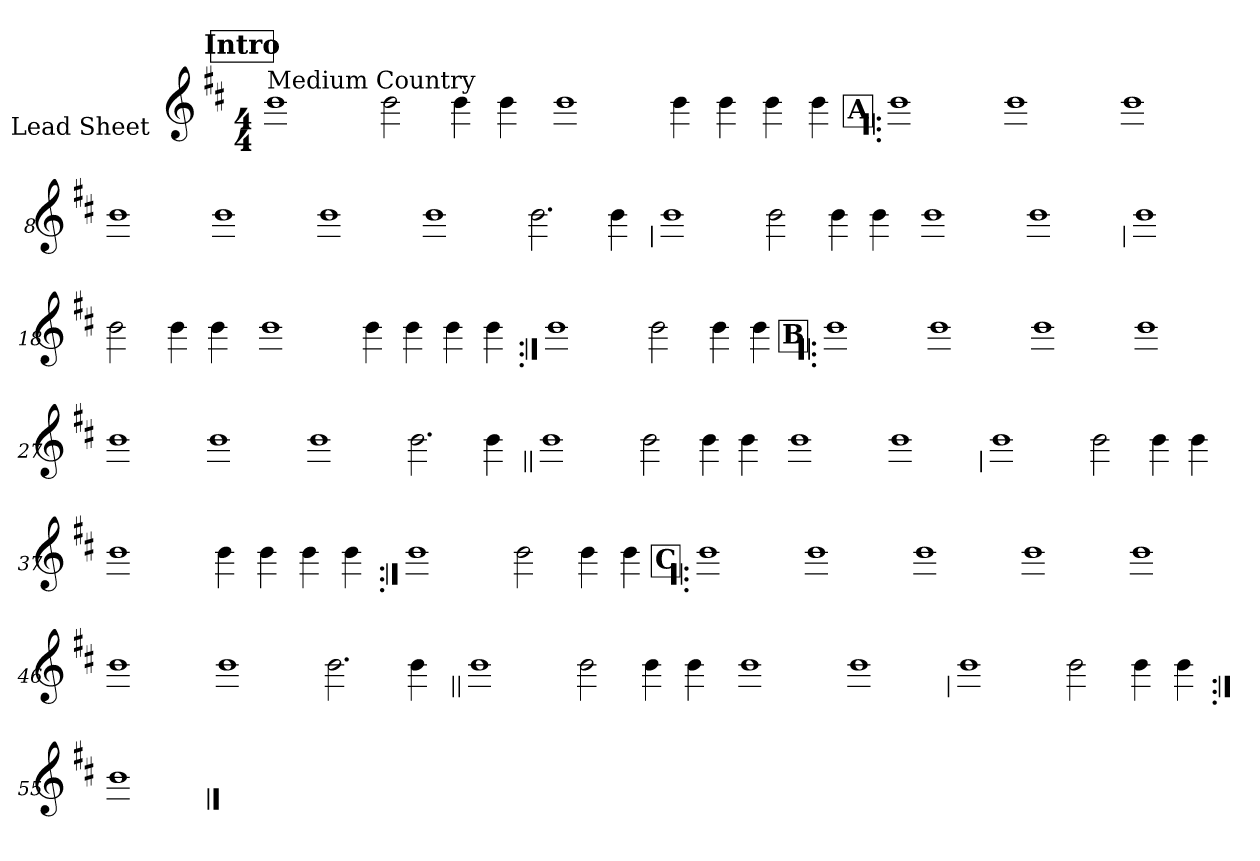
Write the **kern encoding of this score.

**kern
*part1
*staff1
*I"Lead Sheet
*stria0
*clefG2
*k[f#c#]
*D:
*M4/4
*MM125
!!LO:REH:place=s1:a:t=Intro
=1||
!LO:TX:a:t=Medium Country
1b
=2-
2b
4b
4b
=3-
1b
=4-
4b
4b
4b
4b
!!LO:LB:g=z
!!LO:REH:place=s1:a:t=A
=5!|:
1b
=6-
1b
=7-
1b
=8-
1b
=9-
1b
=10-
1b
=11-
1b
=12-
2.b
4b
!!LO:LB:g=z
=13
1b
=14-
2b
4b
4b
=15-
1b
=16-
1b
!!LO:LB:g=z
=17
1b
=18-
2b
4b
4b
=19-
1b
=20-
4b
4b
4b
4b
!!LO:LB:g=z
=21:|!
1b
=22-
2b
4b
4b
!!LO:LB:g=z
!!LO:REH:place=s1:a:t=B
=23!|:
1b
=24-
1b
=25-
1b
=26-
1b
=27-
1b
=28-
1b
=29-
1b
=30-
2.b
4b
!!LO:LB:g=z
=31||
1b
=32-
2b
4b
4b
=33-
1b
=34-
1b
!!LO:LB:g=z
=35
1b
=36-
2b
4b
4b
=37-
1b
=38-
4b
4b
4b
4b
!!LO:LB:g=z
=39:|!
1b
=40-
2b
4b
4b
!!LO:LB:g=z
!!LO:REH:place=s1:a:t=C
=41!|:
1b
=42-
1b
=43-
1b
=44-
1b
=45-
1b
=46-
1b
=47-
1b
=48-
2.b
4b
!!LO:LB:g=z
=49||
1b
=50-
2b
4b
4b
=51-
1b
=52-
1b
!!LO:LB:g=z
=53
1b
=54-
2b
4b
4b
=55:|!
1b
==
*-
